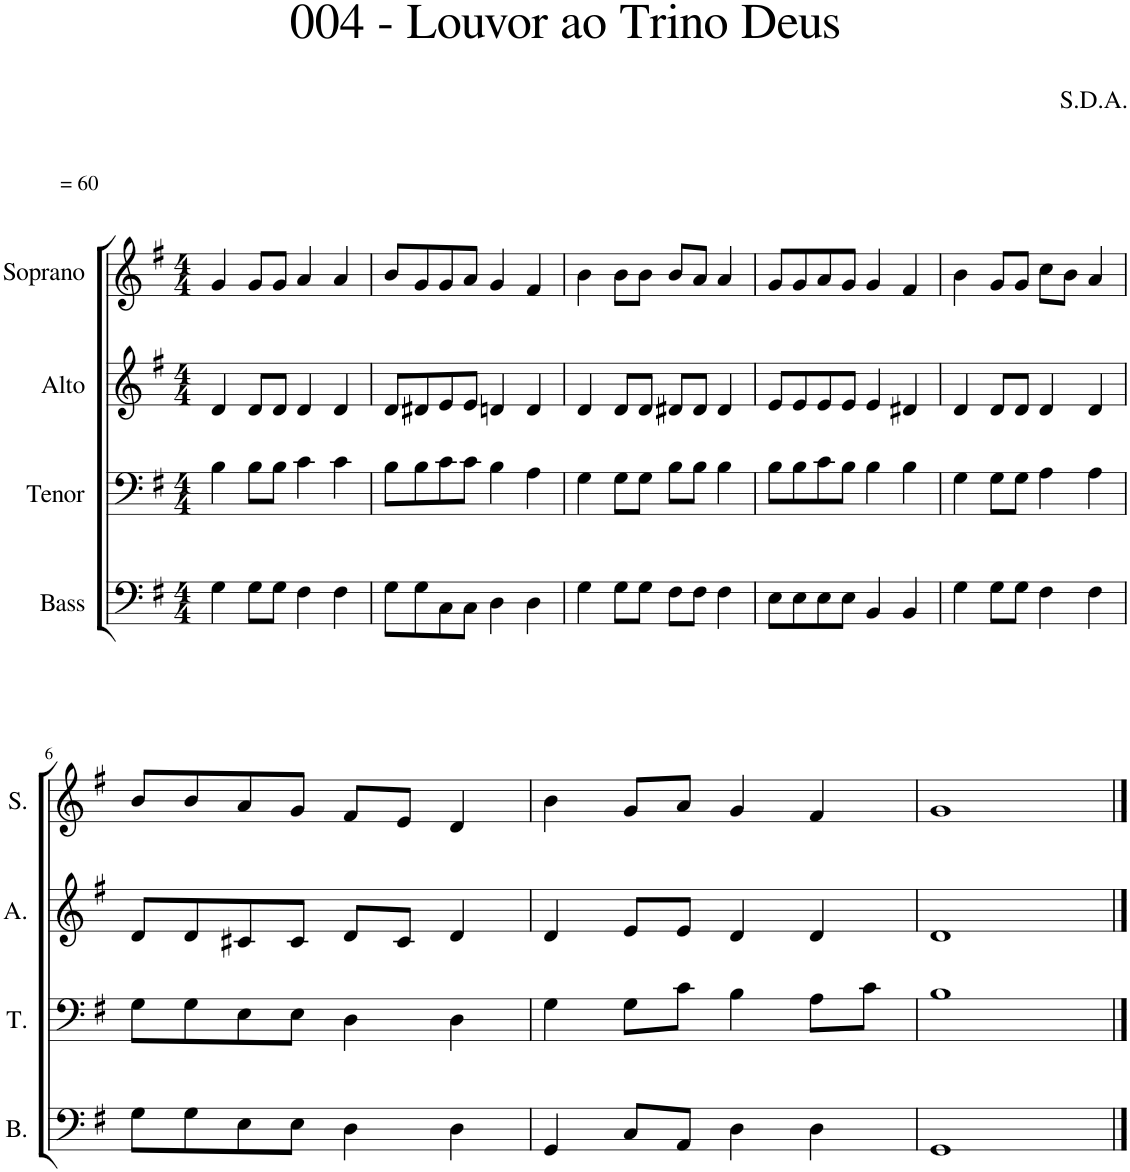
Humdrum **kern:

**kern	**kern	**kern	**kern
*part4	*part3	*part2	*part1
*staff4	*staff3	*staff2	*staff1
*I"Bass	*I"Tenor	*I"Alto	*I"Soprano
*I'B.	*I'T.	*I'A.	*I'S.
*clefF4	*clefF4	*clefG2	*clefG2
*k[f#]	*k[f#]	*k[f#]	*k[f#]
*M4/4	*M4/4	*M4/4	*M4/4
=1	=1	=1	=1
!	!	!	!LO:TX:a:t== 60
4G\	4B\	4d/	4g/
8G\L	8B\L	8d/L	8g/L
8G\J	8B\J	8d/J	8g/J
4F#\	4c\	4d/	4a/
4F#\	4c\	4d/	4a/
=2	=2	=2	=2
8G\L	8B\L	8d/L	8b/L
8G\	8B\	8d#X/	8g/
8C\	8c\	8e/	8g/
8C\J	8c\J	8e/J	8a/J
4D\	4B\	4dn/	4g/
4D\	4A\	4d/	4f#/
=3	=3	=3	=3
4G\	4G\	4d/	4b\
8G\L	8G\L	8d/L	8b\L
8G\J	8G\J	8d/J	8b\J
8F#\L	8B\L	8d#X/L	8b/L
8F#\J	8B\J	8d#/J	8a/J
4F#\	4B\	4d#/	4a/
=4	=4	=4	=4
8E\L	8B\L	8e/L	8g/L
8E\	8B\	8e/	8g/
8E\	8c\	8e/	8a/
8E\J	8B\J	8e/J	8g/J
4BB/	4B\	4e/	4g/
4BB/	4B\	4d#X/	4f#/
=5	=5	=5	=5
4G\	4G\	4d/	4b\
8G\L	8G\L	8d/L	8g/L
8G\J	8G\J	8d/J	8g/J
4F#\	4A\	4d/	8cc\L
.	.	.	8b\J
4F#\	4A\	4d/	4a/
!!LO:LB:g=z
=6	=6	=6	=6
8G\L	8G\L	8d/L	8b/L
8G\	8G\	8d/	8b/
8E\	8E\	8c#X/	8a/
8E\J	8E\J	8c#/J	8g/J
4D\	4D\	8d/L	8f#/L
.	.	8c#/J	8e/J
4D\	4D\	4d/	4d/
=7	=7	=7	=7
4GG/	4G\	4d/	4b\
8C/L	8G\L	8e/L	8g/L
8AA/J	8c\J	8e/J	8a/J
4D\	4B\	4d/	4g/
4D\	8A\L	4d/	4f#/
.	8c\J	.	.
=8	=8	=8	=8
1GG	1B	1d	1g
==	==	==	==
*-	*-	*-	*-
